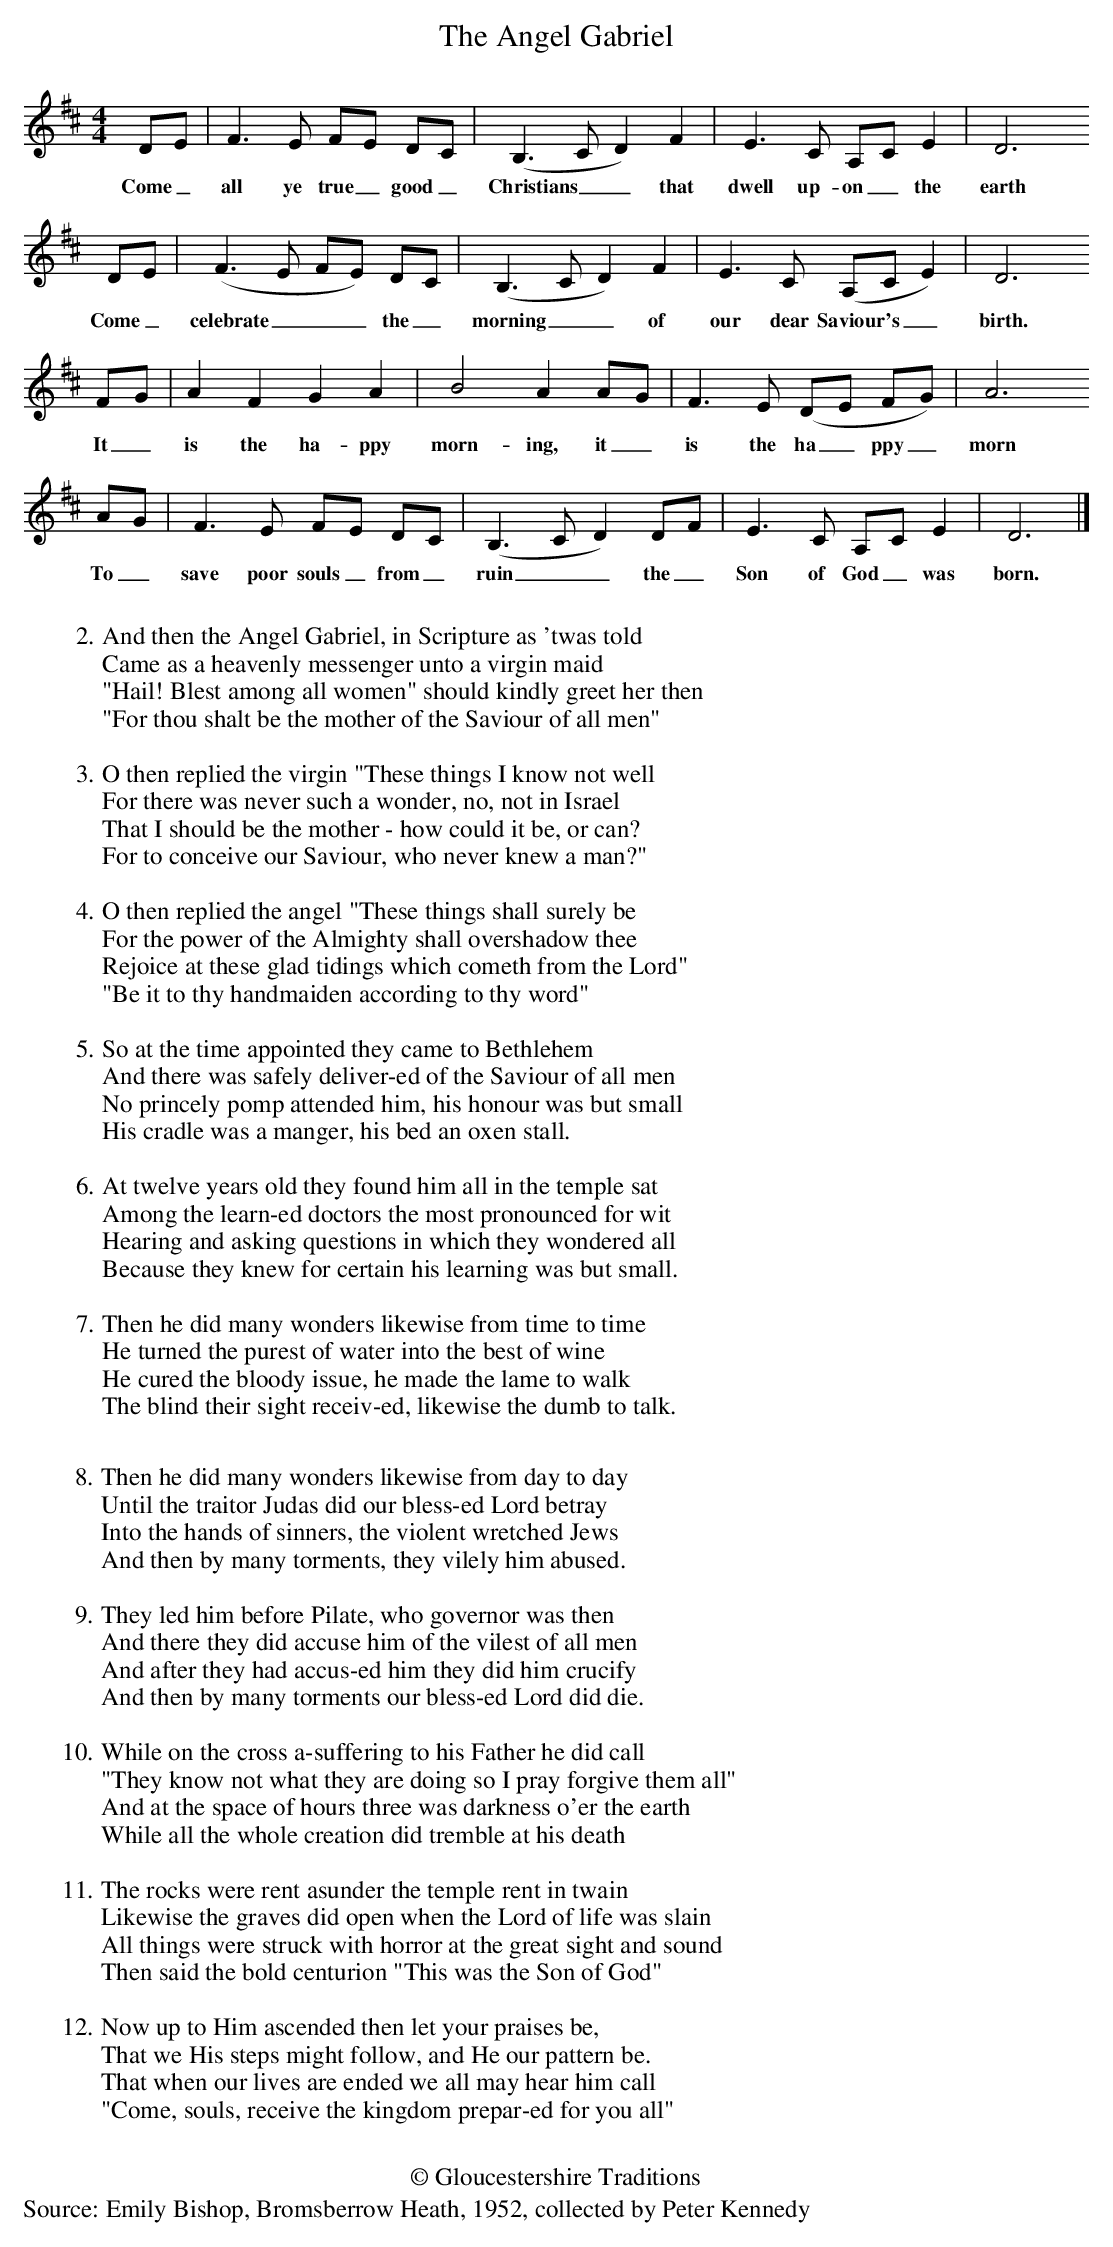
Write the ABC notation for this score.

X:1
T: The Angel Gabriel
M: 4/4
L: 1/4
K: D
D/2E/2 | F3/E/2 F/2E/2 D/2C/2 | (B,3/C/2 D) F | E3/C/2 A,/2C/2  E |D3
w:Come_ all ye true_ good_ Christians__ that dwell up-on_ the earth
D/2E/2 | (F3/E/2 F/2E/2) D/2C/2 | (B,3/C/2 D) F | E3/C/2 (A,/2C/2  E) |D3
w:Come_ celebrate___ the_ morning__ of our dear Saviour's__ birth.
F/2G/2 | AFGA | B2AA/2G/2 | F3/E/2 (D/2E/2 F/2G/2) |A3
w:It_ is the ha-ppy morn-ing, it_ is the ha_ppy_ morn
A/2G/2 | F3/E/2 F/2E/2 D/2C/2 | (B,3/C/2D)D/2F/2 | E3/C/2 A,/2C/2  E | D3 |]
w:To_ save poor souls_ from_ ruin__ the_ Son of God_ was born.
%%text
%%text
%%text
W:2.And then the Angel Gabriel, in Scripture as 'twas told
W:Came as a heavenly messenger unto a virgin maid
W:"Hail! Blest among all women" should kindly greet her then
W:"For thou shalt be the mother of the Saviour of all men"
W:
W:3.O then replied the virgin "These things I know not well
W:For there was never such a wonder, no, not in Israel
W:That I should be the mother - how could it be, or can?
W:For to conceive our Saviour, who never knew a man?"
W:
W:4.O then replied the angel "These things shall surely be
W:For the power of the Almighty shall overshadow thee
W:Rejoice at these glad tidings which cometh from the Lord"
W:"Be it to thy handmaiden according to thy word"
W:
W:5.So at the time appointed they came to Bethlehem
W:And there was safely deliver-ed of the Saviour of all men
W:No princely pomp attended him, his honour was but small
W:His cradle was a manger, his bed an oxen stall.
W:
W:6.At twelve years old they found him all in the temple sat
W:Among the learn-ed doctors the most pronounced for wit
W:Hearing and asking questions in which they wondered all
W:Because they knew for certain his learning was but small.
W:
W:7.Then he did many wonders likewise from time to time
W:He turned the purest of water into the best of wine
W:He cured the bloody issue, he made the lame to walk
W:The blind their sight receiv-ed, likewise the dumb to talk.
W:
W:8.Then he did many wonders likewise from day to day
W:Until the traitor Judas did our bless-ed Lord betray
W:Into the hands of sinners, the violent wretched Jews
W:And then by many torments, they vilely him abused.
W:
W:9.They led him before Pilate, who governor was then
W:And there they did accuse him of the vilest of all men
W:And after they had accus-ed him they did him crucify
W:And then by many torments our bless-ed Lord did die.
W:
W:10.While on the cross a-suffering to his Father he did call
W:"They know not what they are doing so I pray forgive them all"
W:And at the space of hours three was darkness o'er the earth
W:While all the whole creation did tremble at his death
W:
W:11.The rocks were rent asunder the temple rent in twain
W:Likewise the graves did open when the Lord of life was slain
W:All things were struck with horror at the great sight and sound
W:Then said the bold centurion "This was the Son of God"
W:
W:12.Now up to Him ascended then let your praises be,
W:That we His steps might follow, and He our pattern be.
W:That when our lives are ended we all may hear him call
W:"Come, souls, receive the kingdom prepar-ed for you all"
